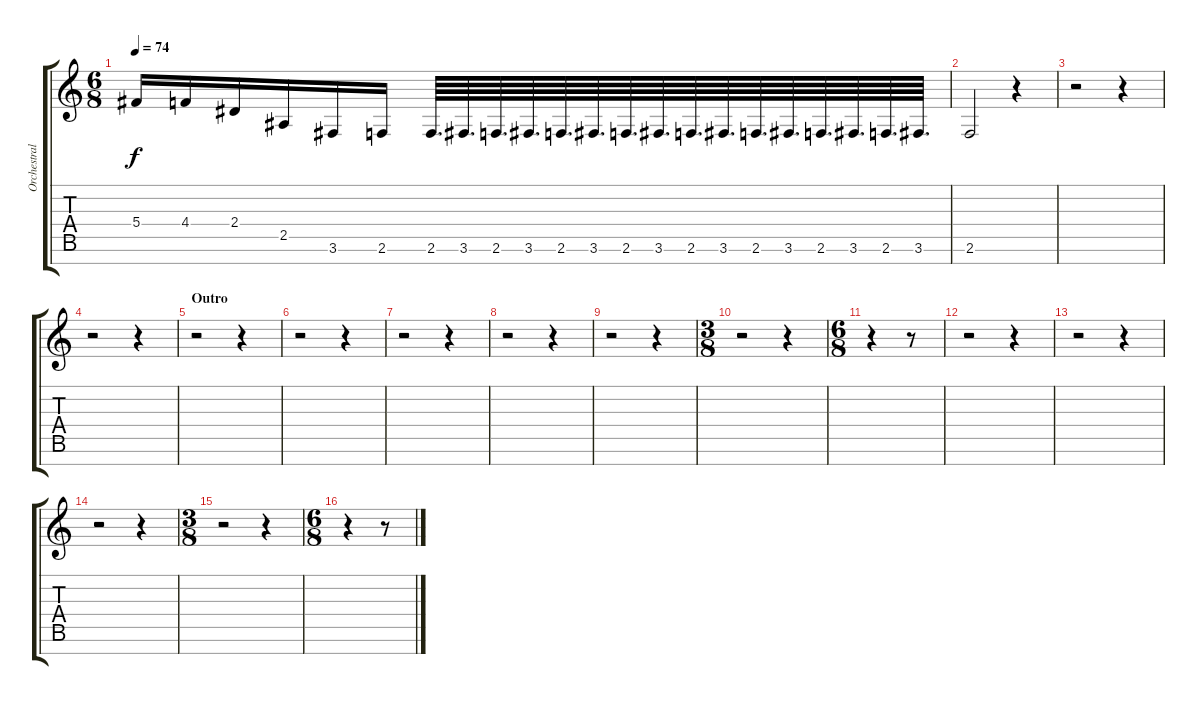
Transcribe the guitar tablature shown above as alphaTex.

\track ("Orchestral Harp (SF Symphony)" "Orchestral") {instrument orchestralharp}
\staff {score tabs}
\tuning (Eb5 Bb4 Gb4 Db4 Ab3 Eb3 Bb2) {hide}
\ts (6 8)
\tempo 74
\clef g2
\ks c
5.4.16{dy f} 4.4.16 2.4.16 2.5.16 3.6.16 2.6.16 2.6.64{d} 3.6.64{d} 2.6.64{d} 3.6.64{d} 2.6.64{d} 3.6.64{d} 2.6.64{d} 3.6.64{d} 2.6.64{d} 3.6.64{d} 2.6.64{d} 3.6.64{d} 2.6.64{d} 3.6.64{d} 2.6.64{d} 3.6.64{d} |
2.6.2 r.4 |
r.2 r.4 |
r.2 r.4 |
\section ("" "Outro")
r.2 r.4 |
r.2 r.4 |
r.2 r.4 |
r.2 r.4 |
r.2 r.4 |
\ts (3 8)
r.2 r.4 |
\ts (6 8)
r.4 r.8 |
r.2 r.4 |
r.2 r.4 |
r.2 r.4 |
\ts (3 8)
r.2 r.4 |
\ts (6 8)
r.4 r.8
